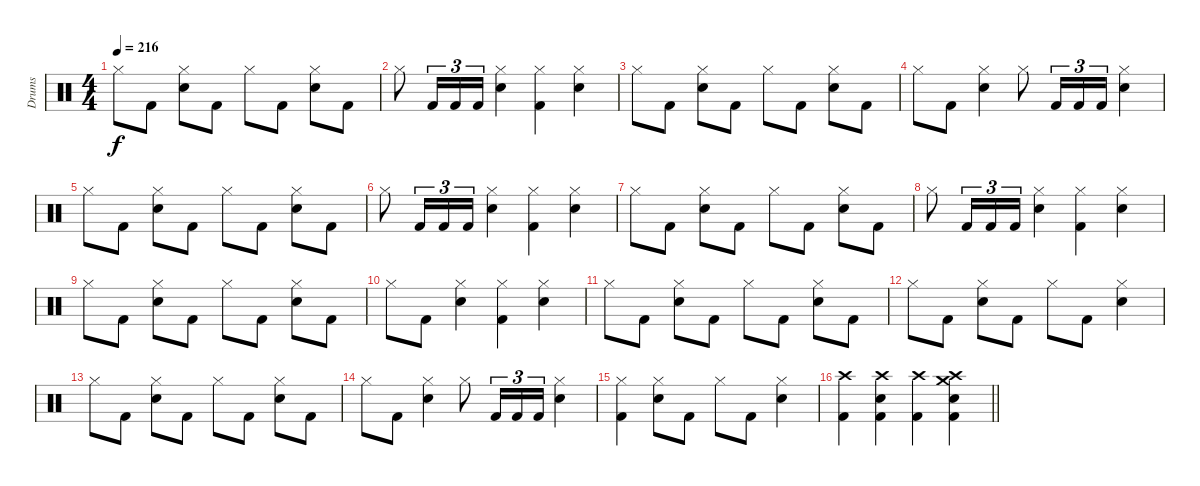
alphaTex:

\track ("Drums" "Drums") {instrument percussion}
\staff {score}
\articulation defaults
\ts (4 4)
\tempo 216
\clef neutral
\ks c "Hi-Hat (closed)".8{dy f} "Kick (hit) 2".8
("Hi-Hat (closed)" "Snare (hit) 2").8 "Kick (hit) 2".8 "Hi-Hat (closed)".8 "Kick (hit) 2".8 ("Hi-Hat (closed)" "Snare (hit) 2").8 "Kick (hit) 2".8 |
"Hi-Hat (closed)".8 "Kick (hit) 2".16{tu (3 2)} "Kick (hit) 2".16{tu (3 2)} "Kick (hit) 2".16{tu (3 2)} ("Hi-Hat (closed)" "Snare (hit) 2").4 ("Hi-Hat (closed)" "Kick (hit) 2").4 ("Hi-Hat (closed)" "Snare (hit) 2").4 |
"Hi-Hat (closed)".8 "Kick (hit) 2".8 ("Hi-Hat (closed)" "Snare (hit) 2").8 "Kick (hit) 2".8 "Hi-Hat (closed)".8 "Kick (hit) 2".8 ("Hi-Hat (closed)" "Snare (hit) 2").8 "Kick (hit) 2".8 |
"Hi-Hat (closed)".8 "Kick (hit) 2".8 ("Hi-Hat (closed)" "Snare (hit) 2").4 "Hi-Hat (closed)".8 "Kick (hit) 2".16{tu (3 2)} "Kick (hit) 2".16{tu (3 2)} "Kick (hit) 2".16{tu (3 2)} ("Hi-Hat (closed)" "Snare (hit) 2").4 |
"Hi-Hat (closed)".8 "Kick (hit) 2".8 ("Hi-Hat (closed)" "Snare (hit) 2").8 "Kick (hit) 2".8 "Hi-Hat (closed)".8 "Kick (hit) 2".8 ("Hi-Hat (closed)" "Snare (hit) 2").8 "Kick (hit) 2".8 |
"Hi-Hat (closed)".8 "Kick (hit) 2".16{tu (3 2)} "Kick (hit) 2".16{tu (3 2)} "Kick (hit) 2".16{tu (3 2)} ("Hi-Hat (closed)" "Snare (hit) 2").4 ("Hi-Hat (closed)" "Kick (hit) 2").4 ("Hi-Hat (closed)" "Snare (hit) 2").4 |
"Hi-Hat (closed)".8 "Kick (hit) 2".8 ("Hi-Hat (closed)" "Snare (hit) 2").8 "Kick (hit) 2".8 "Hi-Hat (closed)".8 "Kick (hit) 2".8 ("Hi-Hat (closed)" "Snare (hit) 2").8 "Kick (hit) 2".8 |
"Hi-Hat (closed)".8 "Kick (hit) 2".16{tu (3 2)} "Kick (hit) 2".16{tu (3 2)} "Kick (hit) 2".16{tu (3 2)} ("Hi-Hat (closed)" "Snare (hit) 2").4 ("Hi-Hat (closed)" "Kick (hit) 2").4 ("Hi-Hat (closed)" "Snare (hit) 2").4 |
"Hi-Hat (closed)".8 "Kick (hit) 2".8 ("Hi-Hat (closed)" "Snare (hit) 2").8 "Kick (hit) 2".8 "Hi-Hat (closed)".8 "Kick (hit) 2".8 ("Hi-Hat (closed)" "Snare (hit) 2").8 "Kick (hit) 2".8 |
"Hi-Hat (closed)".8 "Kick (hit) 2".8 ("Hi-Hat (closed)" "Snare (hit) 2").4 ("Hi-Hat (closed)" "Kick (hit) 2").4 ("Hi-Hat (closed)" "Snare (hit) 2").4 |
"Hi-Hat (closed)".8 "Kick (hit) 2".8 ("Hi-Hat (closed)" "Snare (hit) 2").8 "Kick (hit) 2".8 "Hi-Hat (closed)".8 "Kick (hit) 2".8 ("Hi-Hat (closed)" "Snare (hit) 2").8 "Kick (hit) 2".8 |
"Hi-Hat (closed)".8 "Kick (hit) 2".8 ("Hi-Hat (closed)" "Snare (hit) 2").8 "Kick (hit) 2".8 "Hi-Hat (closed)".8 "Kick (hit) 2".8 ("Hi-Hat (closed)" "Snare (hit) 2").4 |
"Hi-Hat (closed)".8 "Kick (hit) 2".8 ("Hi-Hat (closed)" "Snare (hit) 2").8 "Kick (hit) 2".8 "Hi-Hat (closed)".8 "Kick (hit) 2".8 ("Hi-Hat (closed)" "Snare (hit) 2").8 "Kick (hit) 2".8 |
"Hi-Hat (closed)".8 "Kick (hit) 2".8 ("Hi-Hat (closed)" "Snare (hit) 2").4 "Hi-Hat (closed)".8 "Kick (hit) 2".16{tu (3 2)} "Kick (hit) 2".16{tu (3 2)} "Kick (hit) 2".16{tu (3 2)} ("Hi-Hat (closed)" "Snare (hit) 2").4 |
("Hi-Hat (closed)" "Kick (hit) 2").4 ("Hi-Hat (closed)" "Snare (hit) 2").8 "Kick (hit) 2".8 "Hi-Hat (closed)".8 "Kick (hit) 2".8 ("Hi-Hat (closed)" "Snare (hit) 2").4 |
\barLineRight lightlight
("Crash high (hit)" "Kick (hit) 2").4 ("Crash high (hit)" "Snare (hit) 2" "Kick (hit) 2").4 ("Crash high (hit)" "Kick (hit) 2").4 ("Crash high (hit)" "Crash medium (hit)" "Snare (hit) 2" "Kick (hit) 2").4
